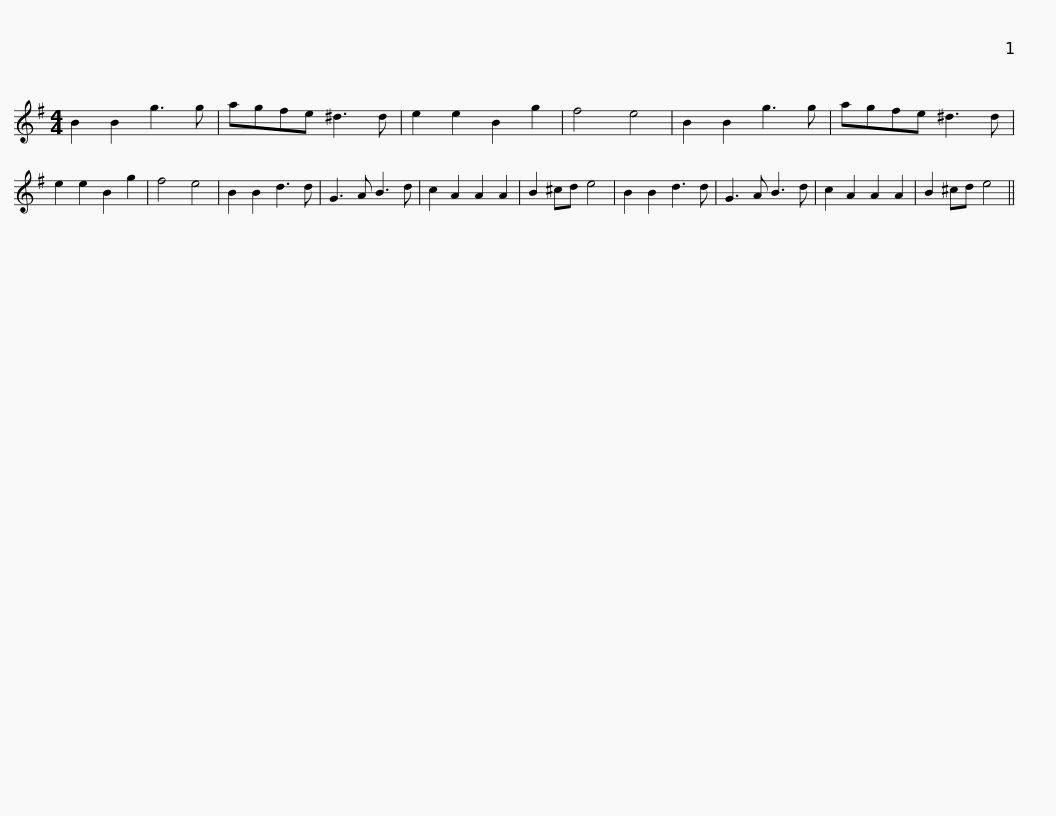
X:1
L:1/8
M:4/4
I:linebreak $
K:Emin
V:1 treble
V:1
 B2 B2 g3 g | agfe ^d3 d | e2 e2 B2 g2 | f4 e4 | B2 B2 g3 g | %5
 agfe ^d3 d | e2 e2 B2 g2 | f4 e4 | B2 B2 d3 d |$ G3 A B3 d | %10
 c2 A2 A2 A2 | B2 ^cd e4 | B2 B2 d3 d | G3 A B3 d | c2 A2 A2 A2 | %15
 B2 ^cd e4 || %16
